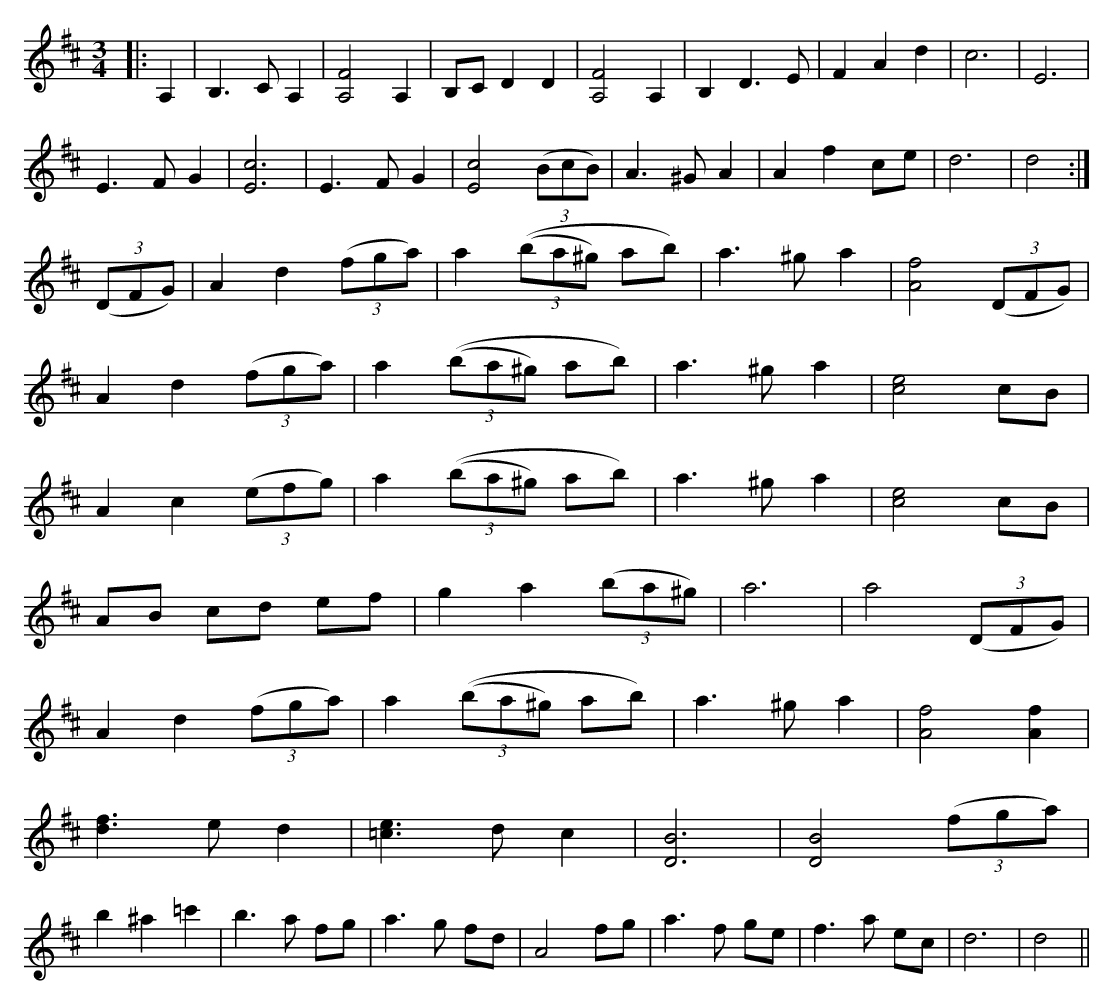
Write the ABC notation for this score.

X:1
M:3/4
K:D
|:A,2|B,3C A,2|[A,4F4]A,2|B,CD2D2|[A,4F4]A,2|B,2D3E|F2A2d2|c6|E6|
E3FG2|[E6c6]|E3FG2|[E4c4](3(BcB)|A3^GA2|A2f2ce|d6|d4:|
(3(DFG)|A2d2(3(fga)|a2(3((ba^g) ab)|a3^ga2|[A4f4](3(DFG)|
A2d2(3(fga)|a2(3((ba^g) ab)|a3^ga2|[c4e4]cB|
A2c2(3(efg)|a2(3((ba^g) ab)|a3^ga2|[c4e4]cB|
AB cd ef|g2a2(3(ba^g)|a6|a4(3(DFG)|
A2d2(3(fga)|a2(3((ba^g) ab)|a3^ga2|[A4f4][A2f2]|
[d3f3]e d2|[=c3e3]d c2|[D6B6]|[D4B4](3(fga)|
b2^a2=c'2|b3a fg|a3g fd|A4fg|a3f ge|f3a ec|d6|d4||
